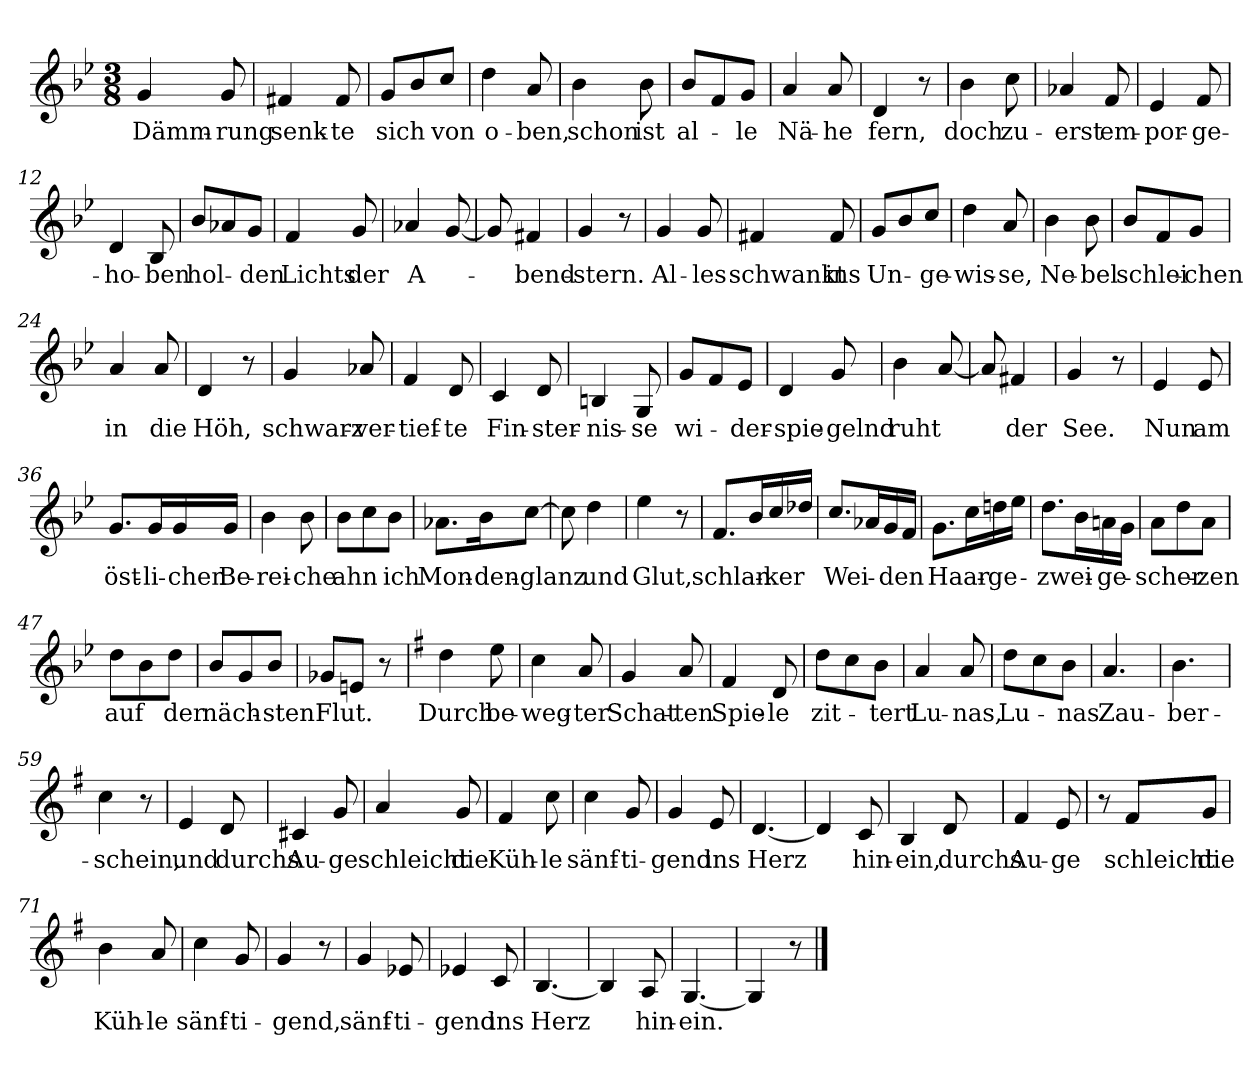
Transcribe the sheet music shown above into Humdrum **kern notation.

**kern	**text
*part1	*part1
*staff1	*staff1
*clefG2	*
*k[b-e-]	*
*M3/8	*
=1	=1
!	!LO:LY:b
4g/	Dämm-
!	!LO:LY:b
8g/	-rung
=2	=2
!	!LO:LY:b
4f#X/	senk-
!	!LO:LY:b
8f#/	-te
=3	=3
!	!LO:LY:b
8g/L	sich
8b-/	.
!	!LO:LY:b
8cc/J	von
=4	=4
!	!LO:LY:b
4dd\	o-
!	!LO:LY:b
8a/	-ben,
=5	=5
!	!LO:LY:b
4b-\	schon
!	!LO:LY:b
8b-\	ist
=6	=6
!	!LO:LY:b
8b-/L	al-
8f/	.
!	!LO:LY:b
8g/J	-le
=7	=7
!	!LO:LY:b
4a/	Nä-
!	!LO:LY:b
8a/	-he
=8	=8
!	!LO:LY:b
4d/	fern,
8r	.
=9	=9
!	!LO:LY:b
4b-\	doch
!	!LO:LY:b
8cc\	zu-
=10	=10
!	!LO:LY:b
4a-X/	-erst
!	!LO:LY:b
8f/	em-
=11	=11
!	!LO:LY:b
4e-/	-por-
!	!LO:LY:b
8f/	-ge-
=12	=12
!	!LO:LY:b
4d/	-ho-
!	!LO:LY:b
8B-/	-ben
!!LO:LB:g=z
=13	=13
!	!LO:LY:b
8b-/L	hol-
8a-X/	.
!	!LO:LY:b
8g/J	-den
=14	=14
!	!LO:LY:b
4f/	Lichts
!	!LO:LY:b
8g/	der
=15	=15
!	!LO:LY:b
4a-X/	A-
[8g/	.
=16	=16
8g/]	.
!	!LO:LY:b
4f#X/	-bend-
=17	=17
!	!LO:LY:b
4g/	stern.
8r	.
=18	=18
!	!LO:LY:b
4g/	Al-
!	!LO:LY:b
8g/	-les
=19	=19
!	!LO:LY:b
4f#X/	schwankt
!	!LO:LY:b
8f#/	ins
=20	=20
!	!LO:LY:b
8g/L	Un-
8b-/	.
!	!LO:LY:b
8cc/J	-ge-
=21	=21
!	!LO:LY:b
4dd\	-wis-
!	!LO:LY:b
8a/	-se,
=22	=22
!	!LO:LY:b
4b-\	Ne-
!	!LO:LY:b
8b-\	-bel
=23	=23
!	!LO:LY:b
8b-/L	schlei-
8f/	.
!	!LO:LY:b
8g/J	-chen
!!LO:LB:g=z
=24	=24
!	!LO:LY:b
4a/	in
!	!LO:LY:b
8a/	die
=25	=25
!	!LO:LY:b
4d/	Höh,
8r	.
=26	=26
!	!LO:LY:b
4g/	schwarz-
!	!LO:LY:b
8a-X/	-ver-
=27	=27
!	!LO:LY:b
4f/	-tief-
!	!LO:LY:b
8d/	-te
=28	=28
!	!LO:LY:b
4c/	Fin-
!	!LO:LY:b
8d/	-ster-
=29	=29
!	!LO:LY:b
4Bn/	-nis-
!	!LO:LY:b
8G/	-se
=30	=30
!	!LO:LY:b
8g/L	wi-
8f/	.
!	!LO:LY:b
8e-/J	-der-
=31	=31
!	!LO:LY:b
4d/	-spie-
!	!LO:LY:b
8g/	-gelnd
=32	=32
!	!LO:LY:b
4b-\	ruht
[8a/	.
=33	=33
8a/]	.
!	!LO:LY:b
4f#X/	der
=34	=34
!	!LO:LY:b
4g/	See.
8r	.
=35	=35
!	!LO:LY:b
4e-/	Nun
!	!LO:LY:b
8e-/	am
!!LO:LB:g=z
=36	=36
!	!LO:LY:b
8.g/L	öst-
!	!LO:LY:b
16g/L	-li-
!	!LO:LY:b
16g/	-chen
!	!LO:LY:b
16g/JJ	Be-
=37	=37
!	!LO:LY:b
4b-\	-rei-
!	!LO:LY:b
8b-\	-che
=38	=38
!	!LO:LY:b
8b-\L	ahn
8cc\	.
!	!LO:LY:b
8b-\J	ich
=39	=39
!	!LO:LY:b
8.a-X\L	Mon-
!	!LO:LY:b
16b-\K	-den-
!	!LO:LY:b
[8cc\J	-glanz
=40	=40
8cc\]	.
!	!LO:LY:b
4dd\	und
=41	=41
!	!LO:LY:b
4ee-\	Glut,
8r	.
=42	=42
!	!LO:LY:b
8.f/L	schlan-
16b-/L	.
!	!LO:LY:b
16cc/	-ker
16dd-X/JJ	.
=43	=43
!	!LO:LY:b
8.cc/L	Wei-
16a-X/L	.
!	!LO:LY:b
16g/	-den
16f/JJ	.
=44	=44
!	!LO:LY:b
8.g\L	Haar-
16cc\L	.
!	!LO:LY:b
16ddn\	-ge-
16ee-\JJ	.
=45	=45
!	!LO:LY:b
8.dd\L	-zwei-
16b-\L	.
!	!LO:LY:b
16an\	-ge-
16g\JJ	.
!!LO:LB:g=z
=46	=46
!	!LO:LY:b
8a\L	scher-
8dd\	.
!	!LO:LY:b
8a\J	-zen
=47	=47
!	!LO:LY:b
8dd\L	auf
8b-\	.
!	!LO:LY:b
8dd\J	der
=48	=48
!	!LO:LY:b
8b-/L	näch-
8g/	.
!	!LO:LY:b
8b-/J	-sten
=49	=49
!	!LO:LY:b
8g-X/L	Flut.
8en/J	.
8r	.
=50	=50
*k[f#]	*
!	!LO:LY:b
4dd\	Durch
!	!LO:LY:b
8ee\	be-
=51	=51
!	!LO:LY:b
4cc\	-weg-
!	!LO:LY:b
8a/	-ter
=52	=52
!	!LO:LY:b
4g/	Schat-
!	!LO:LY:b
8a/	-ten
=53	=53
!	!LO:LY:b
4f#/	Spie-
!	!LO:LY:b
8d/	-le
=54	=54
!	!LO:LY:b
8dd\L	zit-
8cc\	.
!	!LO:LY:b
8b\J	-tert
=55	=55
!	!LO:LY:b
4a/	Lu-
!	!LO:LY:b
8a/	-nas,
=56	=56
!	!LO:LY:b
8dd\L	Lu-
8cc\	.
!	!LO:LY:b
8b\J	-nas
!!LO:LB:g=z
=57	=57
!	!LO:LY:b
4.a/	Zau-
=58	=58
!	!LO:LY:b
4.b\	-ber-
=59	=59
!	!LO:LY:b
4cc\	-schein,
8r	.
=60	=60
!	!LO:LY:b
4e/	und
!	!LO:LY:b
8d/	durchs
=61	=61
!	!LO:LY:b
4c#X/	Au-
!	!LO:LY:b
8g/	-ge
=62	=62
!	!LO:LY:b
4a/	schleicht
!	!LO:LY:b
8g/	die
=63	=63
!	!LO:LY:b
4f#/	Küh-
!	!LO:LY:b
8cc\	-le
=64	=64
!	!LO:LY:b
4cc\	sänf-
!	!LO:LY:b
8g/	-ti-
=65	=65
!	!LO:LY:b
4g/	-gend
!	!LO:LY:b
8e/	ins
=66	=66
!	!LO:LY:b
[4.d/	Herz
=67	=67
4d/]	.
!	!LO:LY:b
8c/	hin-
=68	=68
!	!LO:LY:b
4B/	-ein,
!	!LO:LY:b
8d/	durchs
!!LO:LB:g=z
=69	=69
!	!LO:LY:b
4f#/	Au-
!	!LO:LY:b
8e/	-ge
=70	=70
8r	.
!	!LO:LY:b
8f#/L	schleicht
!	!LO:LY:b
8g/J	die
=71	=71
!	!LO:LY:b
4b\	Küh-
!	!LO:LY:b
8a/	-le
=72	=72
!	!LO:LY:b
4cc\	sänf-
!	!LO:LY:b
8g/	-ti-
=73	=73
!	!LO:LY:b
4g/	-gend,
8r	.
=74	=74
!	!LO:LY:b
4g/	sänf-
!	!LO:LY:b
8e-X/	-ti-
=75	=75
!	!LO:LY:b
4e-X/	-gend
!	!LO:LY:b
8c/	ins
=76	=76
!	!LO:LY:b
[4.B/	Herz
=77	=77
4B/]	.
!	!LO:LY:b
8A/	hin-
=78	=78
!	!LO:LY:b
[4.G/	-ein.
=79	=79
4G/]	.
8r	.
==	==
*-	*-
